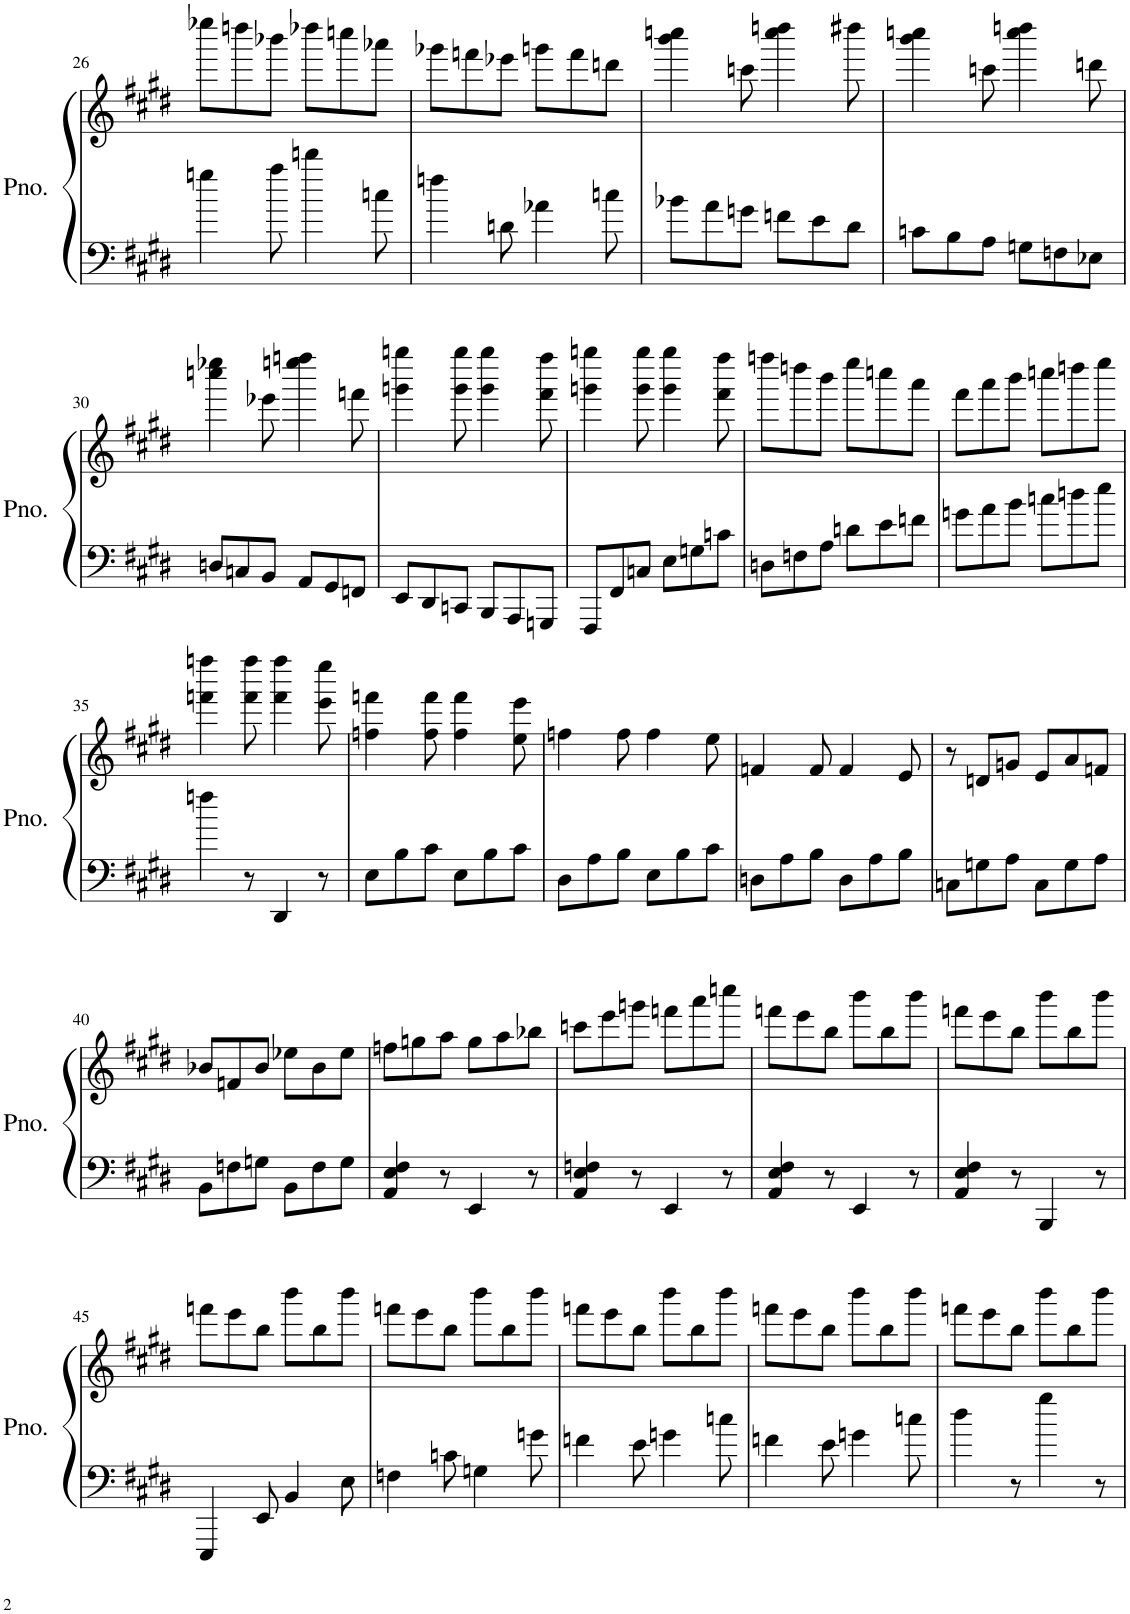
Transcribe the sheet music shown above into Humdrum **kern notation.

**kern	**kern
*part1	*part1
*staff2	*staff1
*I"Piano	*
*I'Pno.	*
!!LO:PB:g=z
*clefF4	*clefG2
*k[f#c#g#d#]	*k[f#c#g#d#]
*M6/8	*M6/8
=26	=26
4ggn\	8eeee-X\L
.	8ddddn\
8aa\	8bbb-X\J
4dddn\	8dddd-X\L
.	8ccccn\
8ccn\	8aaa-X\J
=27	=27
4ffn\	8ggg-X\L
.	8fffn\
8dn\	8eee-X\J
4a-X\	8gggn\L
.	8fff\
8ccn\	8dddn\J
=28	=28
8b-X\L	4bbb\ 4ccccn\
8a\	.
8gn\J	8cccn\
8fn\L	4cccc\ 4ddddn\
8e\	.
8d#\J	8dddd#X\
=29	=29
8cn\L	4bbb\ 4ccccn\
8B\	.
8A\J	8cccn\
8Gn\L	4cccc\ 4ddddn\
8Fn\	.
8E-X\J	8dddn\
!!LO:LB:g=z
=30	=30
8Dn/L	4ccccn\ 4eeee-X\
8Cn/	.
8BB/J	8eee-X\
8AA/L	4eeeen\ 4ffffn\
8GG#/	.
8FFn/J	8fffn\
=31	=31
8EE/L	4gggn\ 4ggggn\
8DD#/	.
8CCn/J	8ggg\ 8gggg\
8BBB/L	4ggg\ 4gggg\
8AAA/	.
8GGGn/J	8fff#\ 8ffff#\
=32	=32
8FFF#/L	4gggn\ 4ggggn\
8FF#/	.
8Cn/J	8ggg\ 8gggg\
8E\L	4ggg\ 4gggg\
8Gn\	.
8cn\J	8fff#\ 8ffff#\
=33	=33
8Dn\L	8ffffn\L
8Fn\	8ddddn\
8A\J	8bbb\J
8dn\L	8eeee\L
8e\	8ccccn\
8fn\J	8aaa\J
=34	=34
8gn\L	8fff#\L
8a\	8aaa\
8b\J	8bbb\J
8ccn\L	8ccccn\L
8ddn\	8ddddn\
8ee\J	8eeee\J
!!LO:LB:g=z
=35	=35
4ffn\	4fffn\ 4ffffn\
8r	8fff\ 8ffff\
4DD#/	4fff\ 4ffff\
8r	8eee\ 8eeee\
=36	=36
8E\L	4ffn\ 4fffn\
8B\	.
8c#\J	8ff\ 8fff\
8E\L	4ff\ 4fff\
8B\	.
8c#\J	8ee\ 8eee\
=37	=37
8D#\L	4ffn\
8A\	.
8B\J	8ff\
8E\L	4ff\
8B\	.
8c#\J	8ee\
=38	=38
8Dn\L	4fn/
8A\	.
8B\J	8f/
8D\L	4f/
8A\	.
8B\J	8e/
=39	=39
8Cn\L	8r
8Gn\	8dn/L
8A\J	8gn/J
8C\L	8e/L
8G\	8a/
8A\J	8fn/J
!!LO:LB:g=z
=40	=40
8BB\L	8b-X/L
8Fn\	8fn/
8Gn\J	8b-/J
8BB\L	8ee-X\L
8F\	8b-\
8G\J	8ee-\J
=41	=41
4AA/ 4E/ 4F#/	8ffn\L
.	8ggn\
8r	8aa\J
4EE/	8gg\L
.	8aa\
8r	8bb-X\J
=42	=42
4AA/ 4E/ 4Fn/	8cccn\L
.	8eee\
8r	8gggn\J
4EE/	8fffn\L
.	8aaa\
8r	8ccccn\J
=43	=43
4AA/ 4E/ 4F#/	8fffn\L
.	8eee\
8r	8bb\J
4EE/	8bbb\L
.	8bb\
8r	8bbb\J
=44	=44
4AA/ 4E/ 4F#/	8fffn\L
.	8eee\
8r	8bb\J
4BBB/	8bbb\L
.	8bb\
8r	8bbb\J
!!LO:LB:g=z
=45	=45
4EEE/	8fffn\L
.	8eee\
8EE/	8bb\J
4BB/	8bbb\L
.	8bb\
8E\	8bbb\J
=46	=46
4Fn\	8fffn\L
.	8eee\
8cn\	8bb\J
4Gn\	8bbb\L
.	8bb\
8gn\	8bbb\J
=47	=47
4fn\	8fffn\L
.	8eee\
8e\	8bb\J
4gn\	8bbb\L
.	8bb\
8ccn\	8bbb\J
=48	=48
4fn\	8fffn\L
.	8eee\
8e\	8bb\J
4gn\	8bbb\L
.	8bb\
8ccn\	8bbb\J
=49	=49
4dd#\	8fffn\L
.	8eee\
8r	8bb\J
4gg#\	8bbb\L
.	8bb\
8r	8bbb\J
=	=
*-	*-
